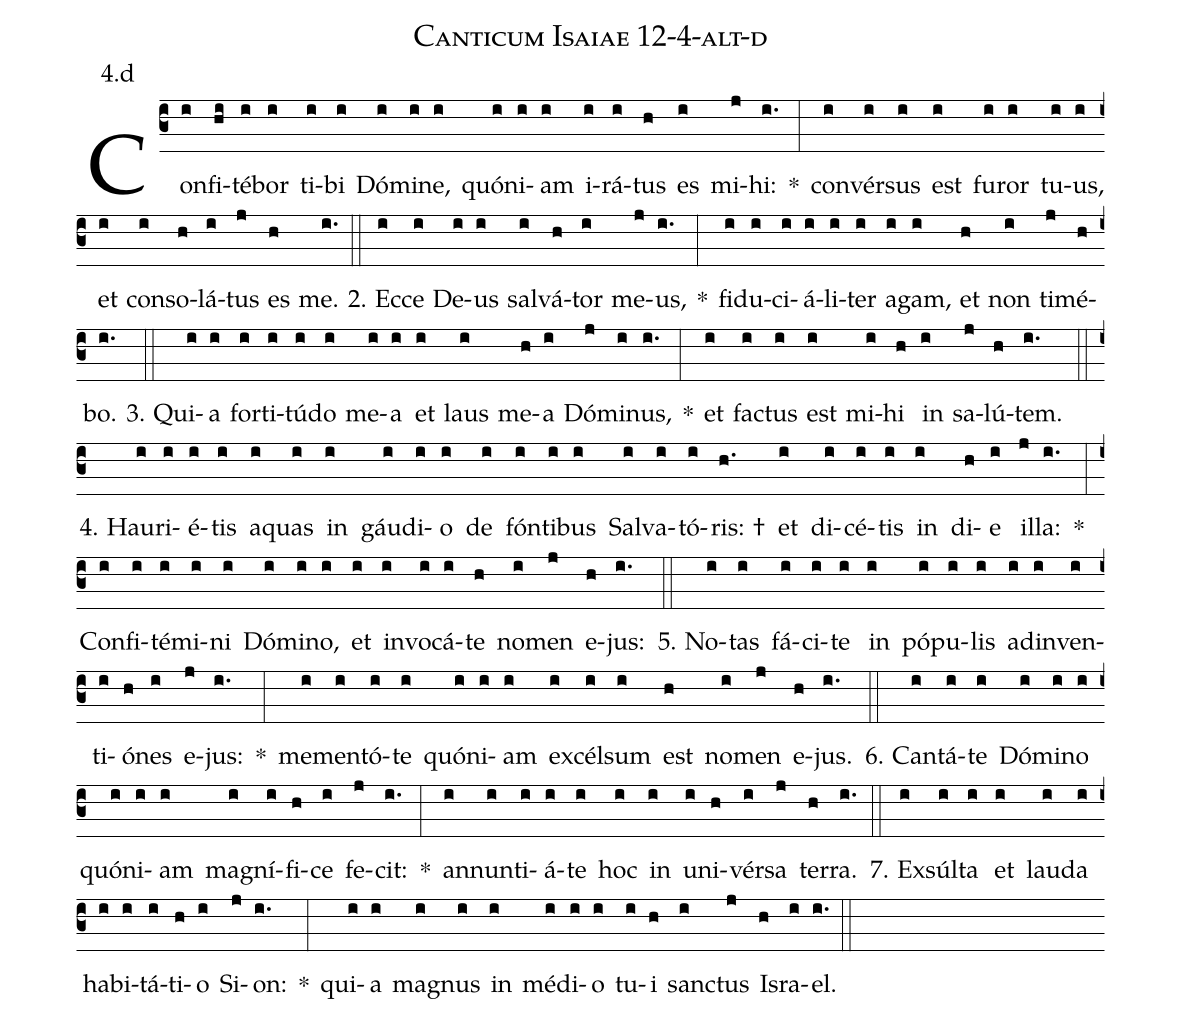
name: Canticum Isaiae 12-4-alt-d;
annotation: 4.d;
%%
(c3)Con(i)fi(hi)té(i)bor(i) ti(i)bi(i) Dó(i)mi(i)ne,(i) quón(i)i(i)am(i) i(i)rá(i)tus(h) es(i) mi(j)hi:(i.) *(:) con(i)vér(i)sus(i) est(i) fu(i)ror(i) tu(i)us,(i) et(i) con(i)so(h)lá(i)tus(j) es(h) me.(i.) (::)
2. Ec(i)ce(i) De(i)us(i) sal(i)vá(h)tor(i) me(j)us,(i.) *(:) fi(i)du(i)ci(i)á(i)li(i)ter(i) a(i)gam,(i) et(h) non(i) ti(j)mé(h)bo.(i.) (::)
3. Qui(i)a(i) for(i)ti(i)tú(i)do(i) me(i)a(i) et(i) laus(i) me(h)a(i) Dó(j)mi(i)nus,(i.) *(:) et(i) fac(i)tus(i) est(i) mi(i)hi(h) in(i) sa(j)lú(h)tem.(i.) (::)
4. Hau(i)ri(i)é(i)tis(i) a(i)quas(i) in(i) gáu(i)di(i)o(i) de(i) fón(i)ti(i)bus(i) Sal(i)va(i)tó(i)ris: †(h.) et(i) di(i)cé(i)tis(i) in(i) di(h)e(i) il(j)la:(i.) *(:) Con(i)fi(i)té(i)mi(i)ni(i) Dó(i)mi(i)no,(i) et(i) in(i)vo(i)cá(i)te(h) no(i)men(j) e(h)jus:(i.) (::)
5. No(i)tas(i) fá(i)ci(i)te(i) in(i) pó(i)pu(i)lis(i) ad(i)in(i)ven(i)ti(i)ó(h)nes(i) e(j)jus:(i.) *(:) me(i)men(i)tó(i)te(i) quón(i)i(i)am(i) ex(i)cél(i)sum(i) est(h) no(i)men(j) e(h)jus.(i.) (::)
6. Can(i)tá(i)te(i) Dó(i)mi(i)no(i) quón(i)i(i)am(i) ma(i)gní(i)fi(h)ce(i) fe(j)cit:(i.) *(:) an(i)nun(i)ti(i)á(i)te(i) hoc(i) in(i) u(i)ni(h)vér(i)sa(j) ter(h)ra.(i.) (::)
7. Ex(i)súl(i)ta(i) et(i) lau(i)da(i) ha(i)bi(i)tá(i)ti(h)o(i) Si(j)on:(i.) *(:) qui(i)a(i) ma(i)gnus(i) in(i) mé(i)di(i)o(i) tu(i)i(h) sanc(i)tus(j) Is(h)ra(i)el.(i.) (::)
